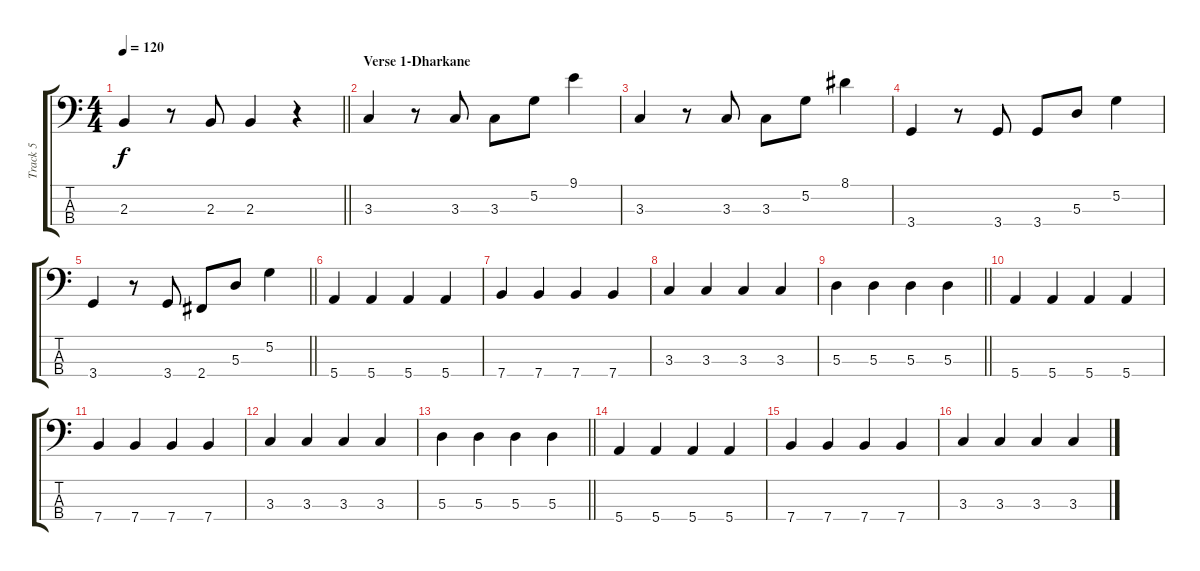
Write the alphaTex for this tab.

\track ("Track 5" "Track 5") {instrument electricbassfinger}
\staff {score tabs}
\tuning (G2 D2 A1 E1) {hide}
\ts (4 4)
\tempo 120
\clef f4
\barLineRight lightlight
\ks c
2.3.4{dy f} r.8 2.3.8 2.3.4 r.4 |
\section ("" "Verse 1-Dharkane")
3.3.4 r.8 3.3.8 3.3.8 5.2.8 9.1.4 |
3.3.4 r.8 3.3.8 3.3.8 5.2.8 8.1.4 |
3.4.4 r.8 3.4.8 3.4.8 5.3.8 5.2.4 |
\barLineRight lightlight
3.4.4 r.8 3.4.8 2.4.8 5.3.8 5.2.4 |
5.4.4 5.4.4 5.4.4 5.4.4 |
7.4.4 7.4.4 7.4.4 7.4.4 |
3.3.4 3.3.4 3.3.4 3.3.4 |
\barLineRight lightlight
5.3.4 5.3.4 5.3.4 5.3.4 |
5.4.4 5.4.4 5.4.4 5.4.4 |
7.4.4 7.4.4 7.4.4 7.4.4 |
3.3.4 3.3.4 3.3.4 3.3.4 |
\barLineRight lightlight
5.3.4 5.3.4 5.3.4 5.3.4 |
5.4.4 5.4.4 5.4.4 5.4.4 |
7.4.4 7.4.4 7.4.4 7.4.4 |
3.3.4 3.3.4 3.3.4 3.3.4
